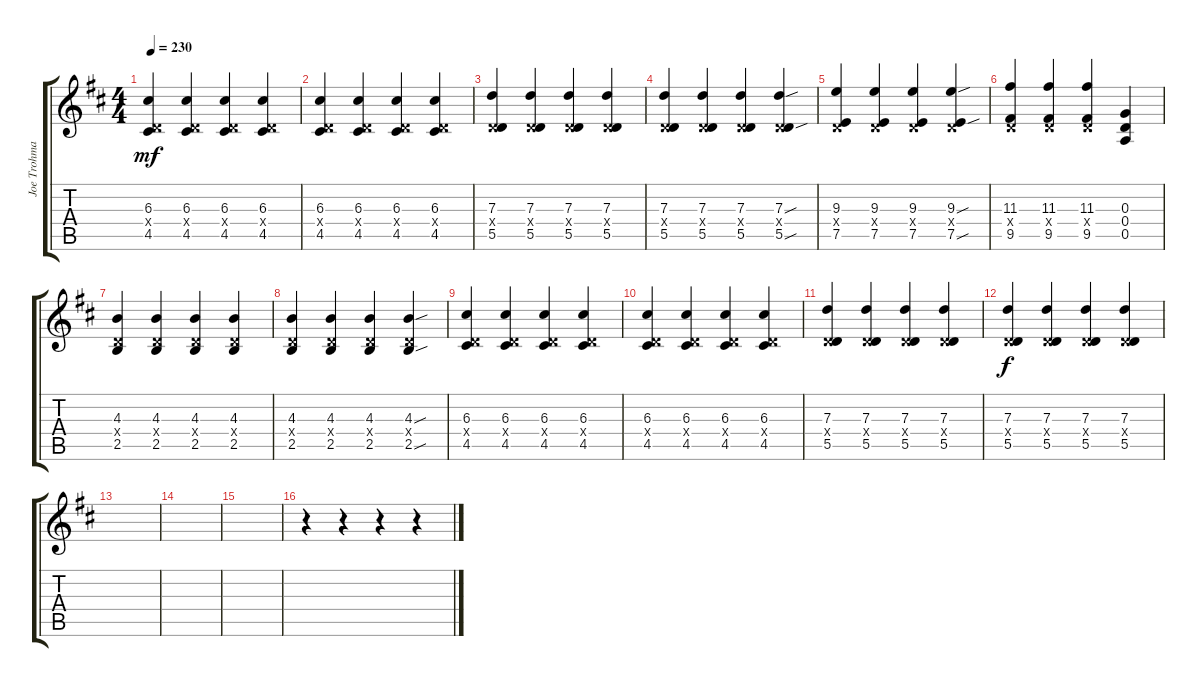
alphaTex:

\track ("Joe Trohman" "Joe Trohma") {instrument distortionguitar}
\staff {score tabs}
\tuning (E4 B3 G3 D3 A2 D2) {hide}
\ts (4 4)
\tempo 230
\clef g2
\ks d
(6.3 0.4{x} 4.5).4{dy mf} (6.3 0.4{x} 4.5).4 (6.3 0.4{x} 4.5).4 (6.3 0.4{x} 4.5).4 |
(6.3 0.4{x} 4.5).4 (6.3 0.4{x} 4.5).4 (6.3 0.4{x} 4.5).4 (6.3 0.4{x} 4.5).4 |
(7.3 0.4{x} 5.5).4 (7.3 0.4{x} 5.5).4 (7.3 0.4{x} 5.5).4 (7.3 0.4{x} 5.5).4 |
(7.3 0.4{x} 5.5).4 (7.3 0.4{x} 5.5).4 (7.3 0.4{x} 5.5).4 (7.3{sou} 0.4{x} 5.5{sou}).4 |
(9.3 0.4{x} 7.5).4 (9.3 0.4{x} 7.5).4 (9.3 0.4{x} 7.5).4 (9.3{sou} 0.4{x} 7.5{sou}).4 |
(11.3 0.4{x} 9.5).4 (11.3 0.4{x} 9.5).4 (11.3 0.4{x} 9.5).4 (0.3 0.4 0.5).4 |
(4.3 0.4{x} 2.5).4 (4.3 0.4{x} 2.5).4 (4.3 0.4{x} 2.5).4 (4.3 0.4{x} 2.5).4 |
(4.3 0.4{x} 2.5).4 (4.3 0.4{x} 2.5).4 (4.3 0.4{x} 2.5).4 (4.3{sou} 0.4{x} 2.5{sou}).4 |
(6.3 0.4{x} 4.5).4 (6.3 0.4{x} 4.5).4 (6.3 0.4{x} 4.5).4 (6.3 0.4{x} 4.5).4 |
(6.3 0.4{x} 4.5).4 (6.3 0.4{x} 4.5).4 (6.3 0.4{x} 4.5).4 (6.3 0.4{x} 4.5).4 |
(7.3 0.4{x} 5.5).4 (7.3 0.4{x} 5.5).4 (7.3 0.4{x} 5.5).4 (7.3 0.4{x} 5.5).4 |
(7.3 0.4{x} 5.5).4{dy f} (7.3 0.4{x} 5.5).4 (7.3 0.4{x} 5.5).4 (7.3 0.4{x} 5.5).4 |
|
|
|
r.4 r.4 r.4 r.4
